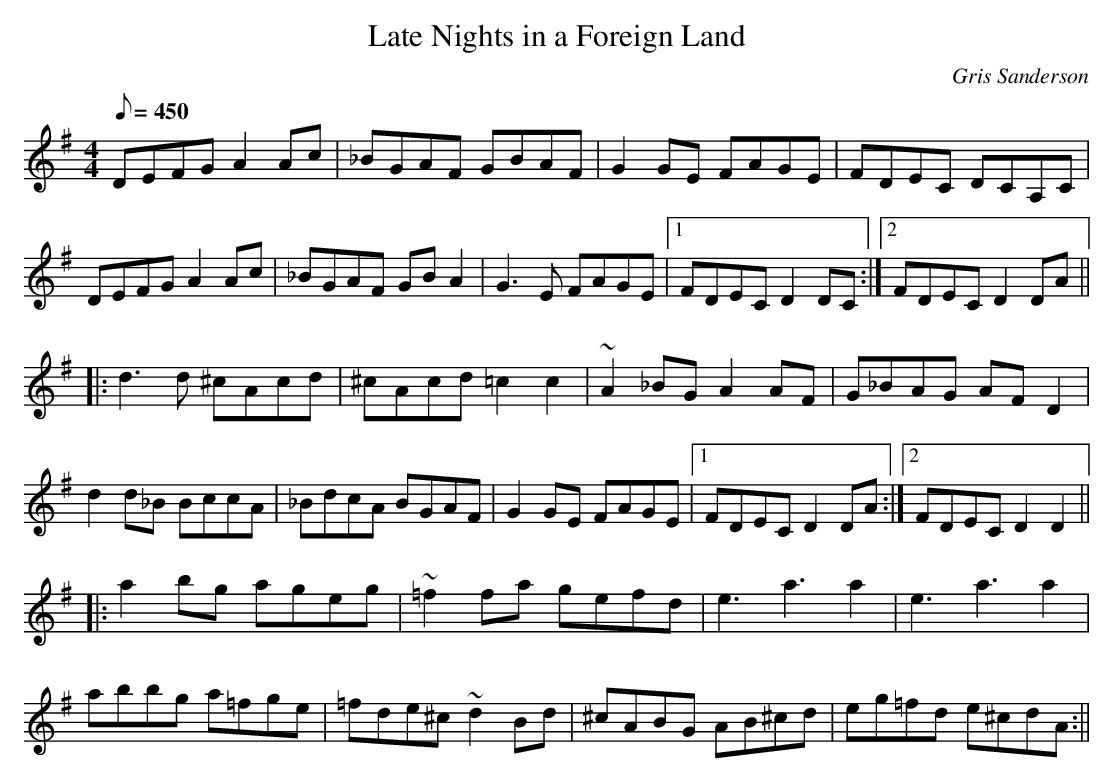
X:1
T:Late Nights in a Foreign Land
M:4/4
L:1/8
C:Gris Sanderson
Q:450
K:Dmix
DEFG A2Ac|_BGAF GBAF|G2GE FAGE|FDEC DCA,C|
DEFG A2Ac|_BGAF GBA2|G3E FAGE|1FDEC D2DC:|2FDEC D2DA||
|:d3d ^cAcd|^cAcd =c2c2|~A2_BG A2AF|G_BAG AFD2|
d2d_B BccA|_BdcA BGAF|G2GE FAGE|1FDEC D2DA:|2FDEC D2D2||
|:a2bg ageg|~=f2fa gefd|e3a3a2|e3a3a2|
abbg a=fge|=fde^c ~d2Bd|^cABG AB^cd|eg=fd e^cdA:||
